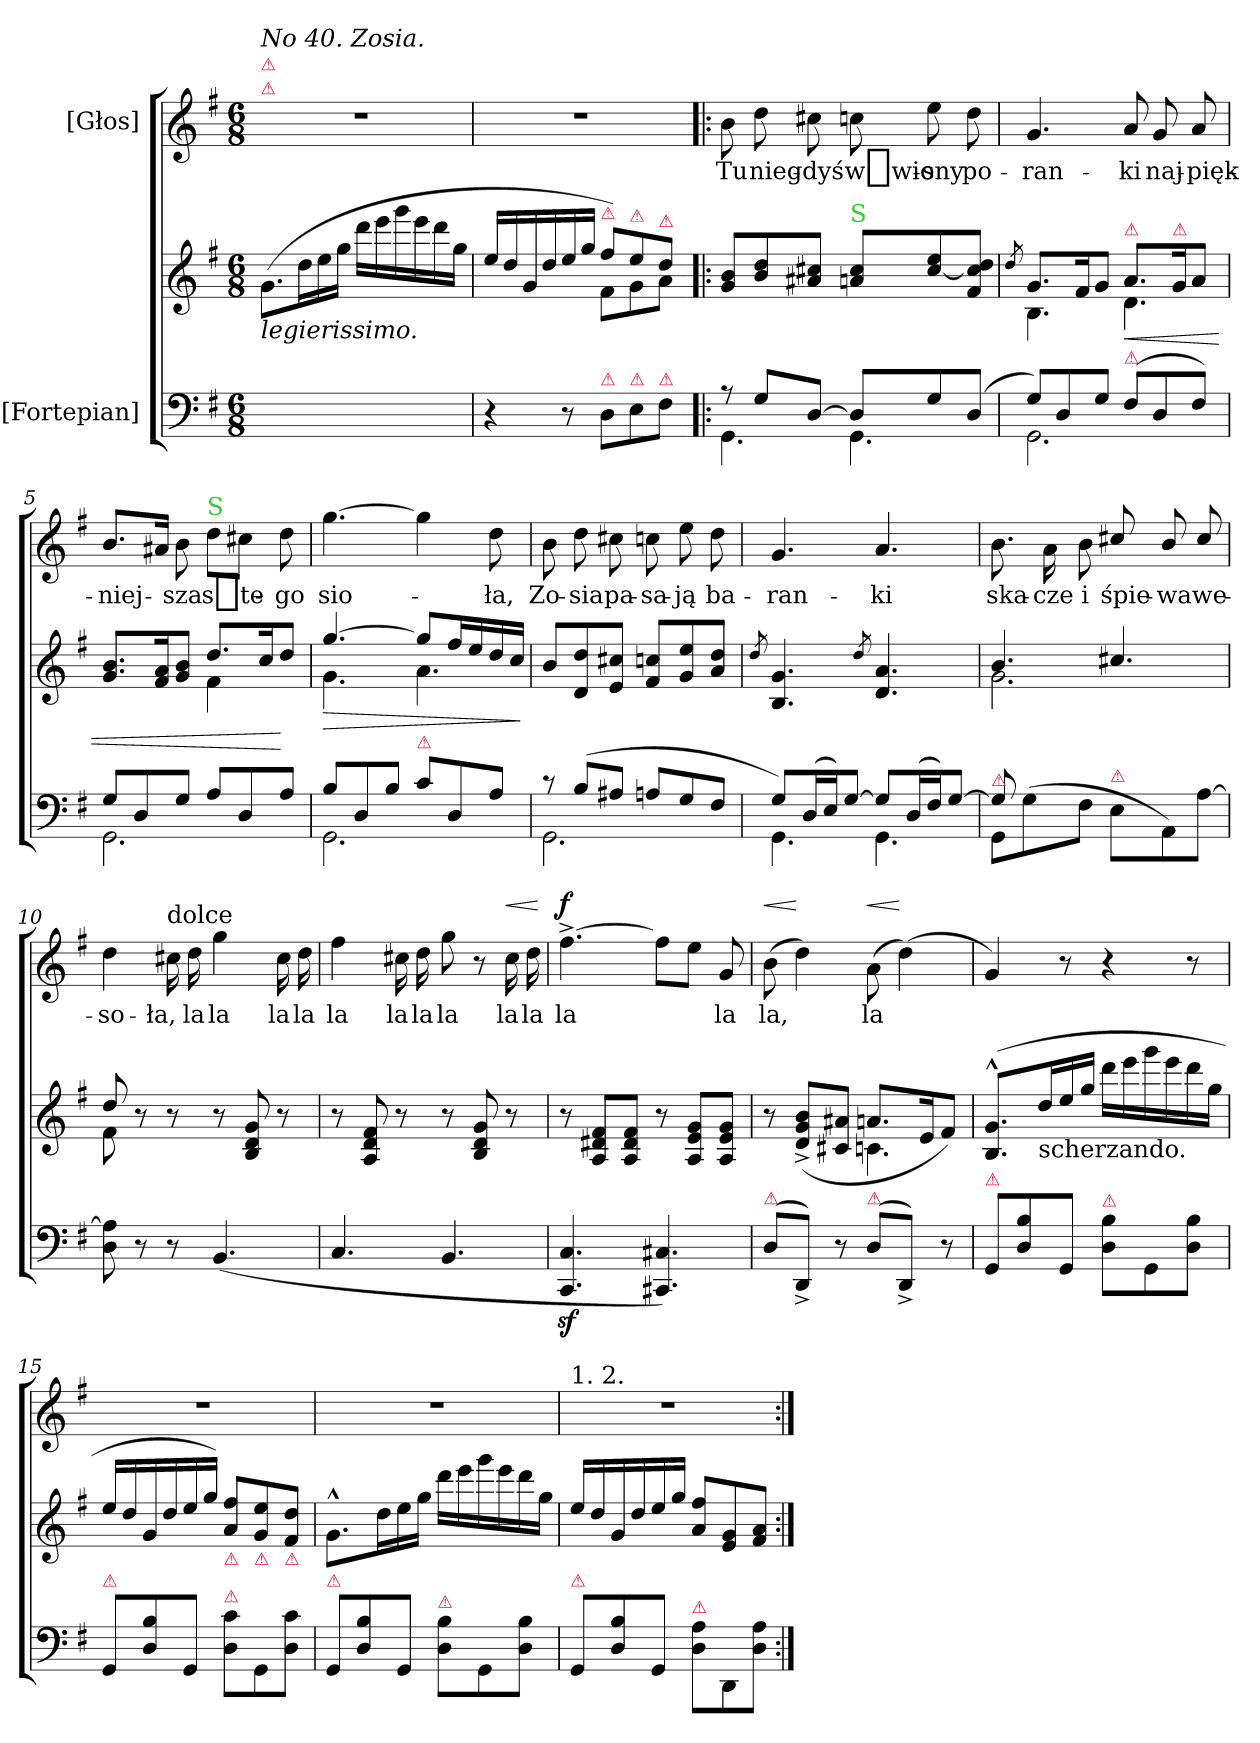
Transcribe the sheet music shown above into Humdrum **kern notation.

**kern	**kern	**dynam	**kern	**text	**dynam
*part2	*part2	*part2	*part1	*part1	*part1
*staff3	*staff2	*staff2/3	*staff1	*staff1	*staff1
*I"[Fortepian]	*	*	*I"[Głos]	*	*
*clefF4	*clefG2	*	*clefG2	*	*
*k[f#]	*k[f#]	*	*k[f#]	*	*
*M6/8	*M6/8	*	*M6/8	*	*
=1	=1	=1	=1	=1	=1
!	!	!	!LO:TX:a:color=crimson:t=⚠	!	!
!	!	!	!LO:TX:a:color=crimson:t=⚠	!	!
!	!	!	!LO:TX:a:i:t=No 40. Zosia.	!	!
!	!LO:TX:b:i:t=legierissimo.	!	!	!	!
2.ryy	(8.g\L	.	2.r	.	.
.	16dd\L	.	.	.	.
.	16ee\	.	.	.	.
.	16gg\JJ	.	.	.	.
.	16ddd\LL	.	.	.	.
.	16eee\	.	.	.	.
.	16ggg\	.	.	.	.
.	16eee\	.	.	.	.
.	16ddd\	.	.	.	.
.	16gg\JJ	.	.	.	.
=2	=2	=2	=2	=2	=2
*	*^	*	*	*	*
4r	16ee/LL	4.ryy	.	2.r	.	.
.	16dd/	.	.	.	.	.
.	16g/	.	.	.	.	.
.	16dd/	.	.	.	.	.
8r	16ee/	.	.	.	.	.
.	16gg/JJ	.	.	.	.	.
!	!LO:TX:a:color=crimson:t=⚠	!	!	!	!	!
!LO:TX:a:color=crimson:t=⚠	!	!	!	!	!	!
8D\L	8ff#/L)	8f#\L	.	.	.	.
!	!LO:TX:a:color=crimson:t=⚠	!	!	!	!	!
!LO:TX:a:color=crimson:t=⚠	!	!	!	!	!	!
8E\	8ee/	8g\	.	.	.	.
!	!LO:TX:a:color=crimson:t=⚠	!	!	!	!	!
!LO:TX:a:color=crimson:t=⚠	!	!	!	!	!	!
8F#\J	8dd/J	8a\J	.	.	.	.
*	*v	*v	*	*	*	*
=3!|:	=3!|:	=3!|:	=3!|:	=3!|:	=3!|:
*^	*	*	*	*	*
8r	4.GG\	8g/ 8b/L	.	8b\	Tu	.
8G/L	.	8b/ 8dd/	.	8dd\	nieg-	.
[8D/J	.	8a#X/ 8cc#X/J	.	8cc#X\	-dyś	.
!	!	!LO:TX:a:color=limegreen:t=S	!	!	!	!
8D/L]	4.GG\	8an/ 8cc#/L	.	8ccn\	w_wio-	.
8G/	.	[8cc#/ 8ee/	.	8ee\	-sny	.
(8D/J	.	8f#/ 8cc#]/ 8dd/J	.	8dd\	po-	.
=4	=4	=4	=4	=4	=4	=4
.	.	8qdd/	.	.	.	.
*	*	*^	*	*	*	*
8G/L)	2.GG\	8.g/L	4.B\	.	4.g/	-ran-	.
8D/	.	.	.	.	.	.	.
.	.	16f#/K	.	.	.	.	.
8G/J	.	8g/J	.	.	.	.	.
!	!	!LO:TX:a:color=crimson:t=⚠	!	!	!	!	!
!LO:TX:a:color=crimson:t=⚠	!	!	!	!	!	!	!
(<8F#/L	.	8.a/L	4.d\	<	8a/	ki	.
8D/	.	.	.	.	8g/	naj-	.
!	!	!LO:TX:a:color=crimson:t=⚠	!	!	!	!	!
.	.	16g/K	.	.	.	.	.
8F#/J)	.	8a/J	.	.	8a/	-pięk-	.
=5	=5	=5	=5	=5	=5	=5	=5
8G/L	2.GG\	8.g/ 8.b/L	4.ryy	.	8.b/L	-niej-	.
8D/	.	.	.	.	.	.	.
.	.	16f#/ 16a/K	.	.	16a#X/Jk	.	.
8G/J	.	8g/ 8b/J	.	.	8b\	-sza	.
!	!	!	!	!	!LO:TX:a:color=limegreen:t=S	!	!
8A/L	.	8.dd/L	4f#\	.	8dd\L	s_te-	.
8D/	.	.	.	.	8cc#X\J	.	.
.	.	16cc/K	.	.	.	.	.
8A/J	.	8dd/J	8ryy	[	8dd\	-go	.
=6	=6	=6	=6	=6	=6	=6	=6
8B/L	2.GG\	[4.gg/	4.g\	>	[4.gg\	sio-	.
8D/	.	.	.	.	.	.	.
8B/J	.	.	.	.	.	.	.
!LO:TX:a:color=crimson:t=⚠	!	!	!	!	!	!	!
8c/L	.	8gg/L]	4.a\	.	4gg\]	.	.
8D/	.	16ff#/L	.	.	.	.	.
.	.	16ee/	.	.	.	.	.
8A/J	.	16dd/	.	.	8dd\	-ła,	.
.	.	16cc/JJ	.	.	.	.	.
*v	*v	*	*	*	*	*	*
*	*v	*v	*	*	*	*
.	.	]	.	.	.
=7	=7	=7	=7	=7	=7
*^	*	*	*	*	*
8r	2.GG\	8b/L	.	8b\	Zo-	.
(8B/L	.	8d/ 8dd/	.	8dd\	-sia	.
8A#X/J	.	8e/ 8cc#X/J	.	8cc#X\	pa-	.
8An/L	.	8f#/ 8ccn/L	.	8ccn\	-sa-	.
8G/	.	8g/ 8ee/	.	8ee\	-ją	.
8F#/J	.	8a/ 8dd/J	.	8dd\	ba-	.
=8	=8	=8	=8	=8	=8	=8
.	.	8qdd/	.	.	.	.
8G/L)	4.GG\	4.B/ 4.g/	.	4.g/	-ran-	.
(<16D/L	.	.	.	.	.	.
16E/J)	.	.	.	.	.	.
[8G/J	.	.	.	.	.	.
.	.	8qdd/	.	.	.	.
8G/L]	4.GG\	4.d/ 4.a/	.	4.a/	-ki	.
(<16D/L	.	.	.	.	.	.
16F#/J)	.	.	.	.	.	.
[8G/J	.	.	.	.	.	.
=9	=9	=9	=9	=9	=9	=9
*	*	*^	*	*	*	*
!LO:TX:a:color=crimson:t=⚠	!	!	!	!	!	!	!
8G/]	8GG/L	4.b/	2.g\	.	8.b\	ska-	.
8ryy	(>8G\	.	.	.	.	.	.
.	.	.	.	.	16a\	-cze	.
8ryy	8F#\J	.	.	.	8b\	i	.
!LO:TX:a:color=crimson:t=⚠	!	!	!	!	!	!	!
4.ryy	8E\L	4.cc#X/	.	.	8cc#X/	śpie-	.
.	8AA/)	.	.	.	8b/	-wa	.
.	[8A\J	.	.	.	8cc#/	we-	.
*v	*v	*	*	*	*	*	*
=10	=10	=10	=10	=10	=10	=10
8D\ 8A]\	8dd/	8f#\	.	4dd\	-so-	.
8r	8r	8ryy	.	.	.	.
!	!	!	!	!LO:TX:a:t=dolce	!	!
8r	8r	2ryy	.	16cc#X\	-ła,	.
.	.	.	.	16dd\	la	.
(4.BB/	8r	.	.	4gg\	la	.
.	8B/ 8d/ 8g/	.	.	.	.	.
.	8r	.	.	16cc#\	la	.
.	.	.	.	16dd\	la	.
*	*v	*v	*	*	*	*
=11	=11	=11	=11	=11	=11
4.C/	8r	.	4ff#\	la	.
.	8A/ 8d/ 8f#/	.	.	.	.
.	8r	.	16cc#X\	la	.
.	.	.	16dd\	la	.
4.BB/	8r	.	8gg\	la	.
.	8B/ 8d/ 8g/	.	8r	.	.
!	!	!	!	!	!LO:HP:a
.	8r	.	16cc#\	la	<
.	.	.	16dd\	la	.
.	.	.	.	.	[
=12	=12	=12	=12	=12	=12
!	!	!	!	!	!LO:DY:a
4.CCz</ 4.Cz</	8r	.	[4.ff#^\	la	f
.	8A/ 8d#X/ 8f#/L	.	.	.	.
.	8A/ 8d#/ 8f#/J	.	.	.	.
4.CC#X/ 4.C#X/)	8r	.	8ff#\L]	.	.
.	8A/ 8e/ 8g/L	.	8ee\J	.	.
.	8A/ 8e/ 8g/J	.	8g/	la	.
=13	=13	=13	=13	=13	=13
*	*^	*	*	*	*
!LO:TX:a:color=crimson:t=⚠	!	!	!	!	!	!
!	!	!	!	!	!	!LO:HP:a
(8D\L	8r	4.ryy	.	(8b\	la,	<
8DD^/J)	(8d^>/ 8g^>/ 8b^>/L	.	.	4dd\)	.	[
8r	8c#X/ 8a#X/J	.	.	.	.	.
!LO:TX:a:color=crimson:t=⚠	!	!	!	!	!	!
!	!	!	!	!	!	!LO:HP:a
(8D\L	8.an/L	4.cn\	.	(8a\	la	<
8DD^/J)	.	.	.	(4dd\)	.	[
.	16e/K	.	.	.	.	.
8r	8f#/J)	.	.	.	.	.
*	*v	*v	*	*	*	*
=14	=14	=14	=14	=14	=14
!LO:TX:a:color=crimson:t=⚠	!	!	!	!	!
8GG/L	(8.B^^/ 8.g^^/L	.	4g/)	.	.
8D\ 8B\	.	.	.	.	.
!	!LO:TX:b:t=scherzando.	!	!	!	!
.	16dd/L	.	.	.	.
8GG/J	16ee/	.	8r	.	.
.	16gg/JJ	.	.	.	.
!LO:TX:a:color=crimson:t=⚠	!	!	!	!	!
8D\ 8B\L	16ddd\LL	.	4r	.	.
.	16eee\	.	.	.	.
8GG/	16ggg\	.	.	.	.
.	16eee\	.	.	.	.
8D\ 8B\J	16ddd\	.	8r	.	.
.	16gg\JJ	.	.	.	.
=15	=15	=15	=15	=15	=15
!LO:TX:a:color=crimson:t=⚠	!	!	!	!	!
8GG/L	16ee/LL	.	2.r	.	.
.	16dd/	.	.	.	.
8D\ 8B\	16g/	.	.	.	.
.	16dd/	.	.	.	.
8GG/J	16ee/	.	.	.	.
.	16gg/JJ)	.	.	.	.
!	!LO:TX:b:color=crimson:t=⚠	!	!	!	!
!LO:TX:a:color=crimson:t=⚠	!	!	!	!	!
8D\ 8c\L	8a/ 8ff#/L	.	.	.	.
!	!LO:TX:b:color=crimson:t=⚠	!	!	!	!
8GG/	8g/ 8ee/	.	.	.	.
!	!LO:TX:b:color=crimson:t=⚠	!	!	!	!
8D\ 8c\J	8f#/ 8dd/J	.	.	.	.
=16	=16	=16	=16	=16	=16
!LO:TX:a:color=crimson:t=⚠	!	!	!	!	!
8GG/L	8.g^^\L	.	2.r	.	.
8D\ 8B\	.	.	.	.	.
.	16dd\L	.	.	.	.
8GG/J	16ee\	.	.	.	.
.	16gg\JJ	.	.	.	.
!LO:TX:a:color=crimson:t=⚠	!	!	!	!	!
8D\ 8B\L	16ddd\LL	.	.	.	.
.	16eee\	.	.	.	.
8GG/	16ggg\	.	.	.	.
.	16eee\	.	.	.	.
8D\ 8B\J	16ddd\	.	.	.	.
.	16gg\JJ	.	.	.	.
=17	=17	=17	=17	=17	=17
!	!	!	!LO:TX:a:t=1. 2.	!	!
!LO:TX:a:color=crimson:t=⚠	!	!	!	!	!
8GG/L	16ee/LL	.	2.r	.	.
.	16dd/	.	.	.	.
8D\ 8B\	16g/	.	.	.	.
.	16dd/	.	.	.	.
8GG/J	16ee/	.	.	.	.
.	16gg/JJ	.	.	.	.
!LO:TX:a:color=crimson:t=⚠	!	!	!	!	!
8D\ 8A\L	8a/ 8ff#/L	.	.	.	.
8DD/	8e/ 8g/	.	.	.	.
8D\ 8A\J	8f#/ 8a/J	.	.	.	.
=:|!	=:|!	=:|!	=:|!	=:|!	=:|!
*-	*-	*-	*-	*-	*-
